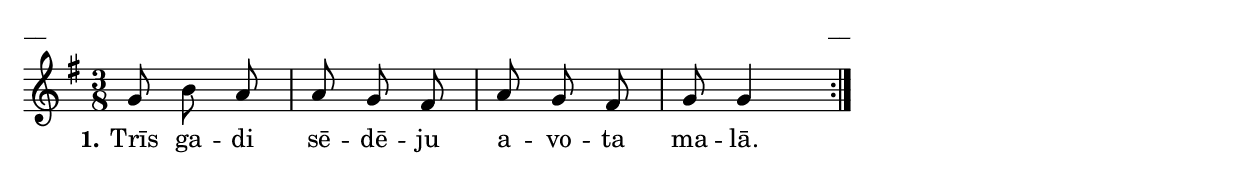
\version "2.13.16"
%\header {
%    title = "Trīs gadi sēdēju"
%}
%#(set-global-staff-size 18)
\paper {
line-width = 14\cm
left-margin = 0.4\cm
between-system-padding = 0.1\cm
between-system-space = 0.1\cm
}
\layout {
indent = #0
ragged-last = ##f
}


voiceA = \relative c' {
\clef "treble"
\key g \major
\time 3/8
\repeat volta 2 {
g'8 b a | a8 g fis | a8 g fis | g8 g4
}
} 

lyricA = \lyricmode {
\set stanza = #"1." Trīs ga -- di sē -- dē -- ju a -- vo -- ta ma -- lā. 
}

fullScore = <<
\new Staff {
<<
\new Voice = "voiceA" { \oneVoice \autoBeamOff \voiceA }
\lyricsto "voiceA" \new Lyrics \lyricA
>>
}
>>

\score {
\fullScore
\header { piece = "__" opus = "__" }
}
\markup { \with-color #(x11-color 'white) \sans \smaller "__" }
\score {
\unfoldRepeats
\fullScore
\midi {
\context { \Staff \remove "Staff_performer" }
\context { \Voice \consists "Staff_performer" }
}
}



